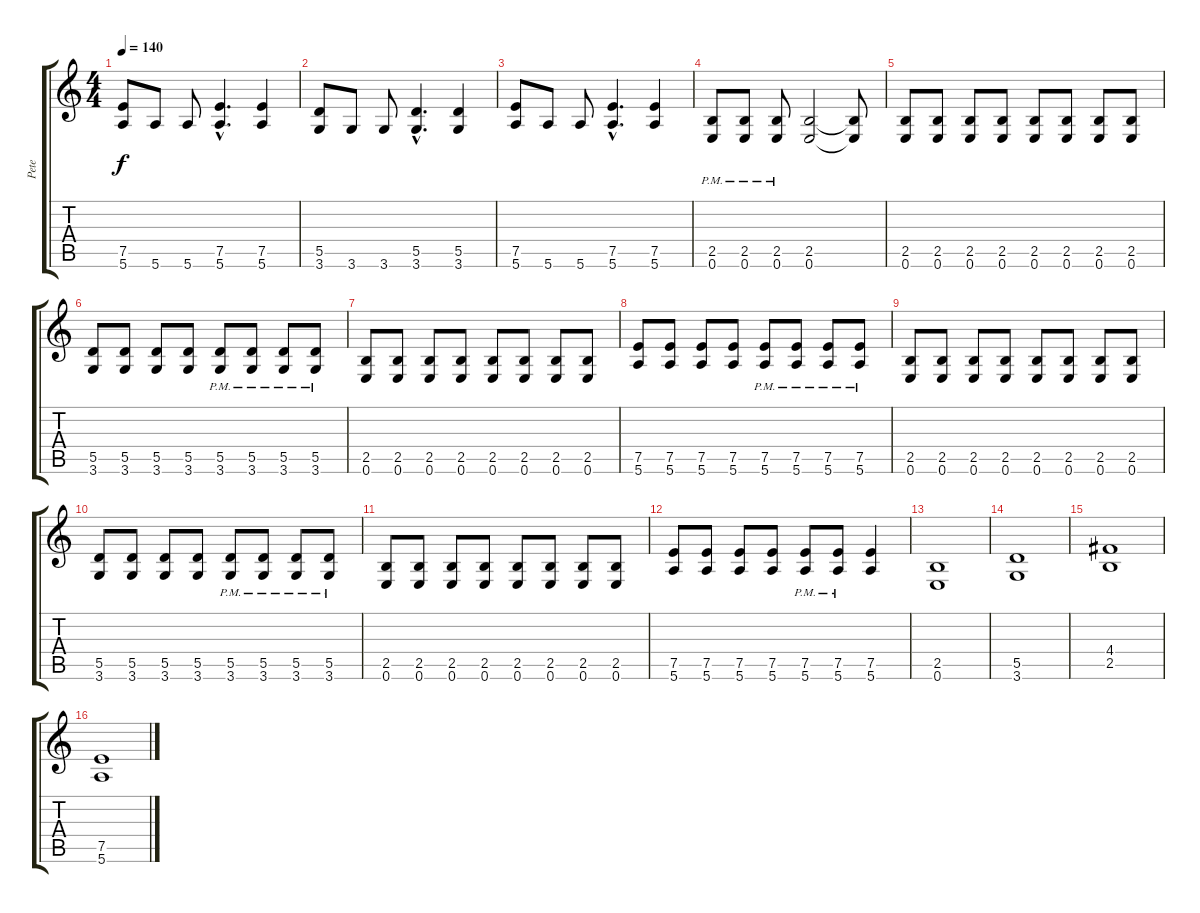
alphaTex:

\track ("Pete" "Pete") {instrument overdrivenguitar}
\staff {score tabs}
\tuning (E4 B3 G3 D3 A2 E2) {hide}
\ts (4 4)
\tempo 140
\clef g2
\ks c
(7.5 5.6).8{dy f} 5.6.8 5.6.8 (7.5{hac} 5.6{hac}).4{d} (7.5 5.6).4 |
(5.5 3.6).8 3.6.8 3.6.8 (5.5{hac} 3.6{hac}).4{d} (5.5 3.6).4 |
(7.5 5.6).8 5.6.8 5.6.8 (7.5{hac} 5.6{hac}).4{d} (7.5 5.6).4 |
(2.5{pm} 0.6{pm}).8 (2.5{pm} 0.6{pm}).8 (2.5{pm} 0.6{pm}).8 (2.5 0.6).2 (2.5{t} 0.6{t}).8 |
(2.5 0.6).8 (2.5 0.6).8 (2.5 0.6).8 (2.5 0.6).8 (2.5 0.6).8 (2.5 0.6).8 (2.5 0.6).8 (2.5 0.6).8 |
(5.5 3.6).8 (5.5 3.6).8 (5.5 3.6).8 (5.5 3.6).8 (5.5{pm} 3.6{pm}).8 (5.5{pm} 3.6{pm}).8 (5.5{pm} 3.6{pm}).8 (5.5{pm} 3.6{pm}).8 |
(2.5 0.6).8 (2.5 0.6).8 (2.5 0.6).8 (2.5 0.6).8 (2.5 0.6).8 (2.5 0.6).8 (2.5 0.6).8 (2.5 0.6).8 |
(7.5 5.6).8 (7.5 5.6).8 (7.5 5.6).8 (7.5 5.6).8 (7.5{pm} 5.6{pm}).8 (7.5{pm} 5.6{pm}).8 (7.5{pm} 5.6{pm}).8 (7.5{pm} 5.6{pm}).8 |
(2.5 0.6).8 (2.5 0.6).8 (2.5 0.6).8 (2.5 0.6).8 (2.5 0.6).8 (2.5 0.6).8 (2.5 0.6).8 (2.5 0.6).8 |
(5.5 3.6).8 (5.5 3.6).8 (5.5 3.6).8 (5.5 3.6).8 (5.5{pm} 3.6{pm}).8 (5.5{pm} 3.6{pm}).8 (5.5{pm} 3.6{pm}).8 (5.5{pm} 3.6{pm}).8 |
(2.5 0.6).8 (2.5 0.6).8 (2.5 0.6).8 (2.5 0.6).8 (2.5 0.6).8 (2.5 0.6).8 (2.5 0.6).8 (2.5 0.6).8 |
(7.5 5.6).8 (7.5 5.6).8 (7.5 5.6).8 (7.5 5.6).8 (7.5{pm} 5.6{pm}).8 (7.5{pm} 5.6{pm}).8 (7.5 5.6).4 |
(2.5 0.6).1 |
(5.5 3.6).1 |
(4.4 2.5).1 |
(7.5 5.6).1
